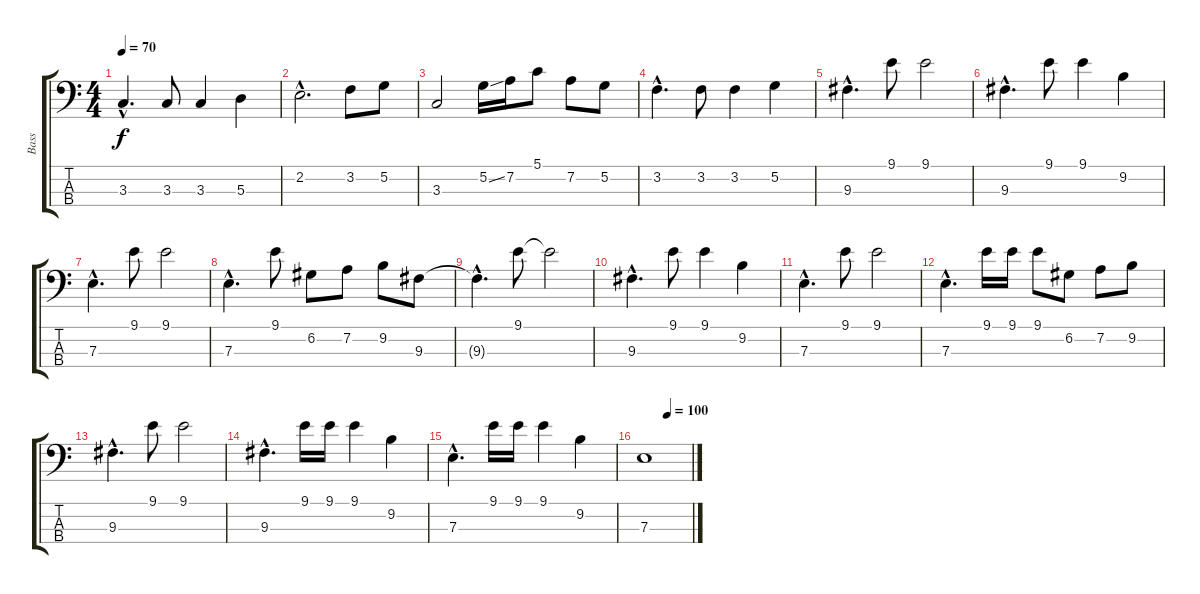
\track ("Bass" "Bass") {instrument electricbassfinger}
\staff {score tabs}
\tuning (G2 D2 A1 E1) {hide}
\ts (4 4)
\tempo 70
\clef f4
\ks c
3.3{hac}.4{d dy f} 3.3.8 3.3.4 5.3.4 |
2.2{hac}.2{d} 3.2.8 5.2.8 |
3.3.2 5.2{ss}.16 7.2.16 5.1.8 7.2.8 5.2.8 |
3.2{hac}.4{d} 3.2.8 3.2.4 5.2.4 |
9.3{hac}.4{d} 9.1.8 9.1.2 |
9.3{hac}.4{d} 9.1.8 9.1.4 9.2.4 |
7.3{hac}.4{d} 9.1.8 9.1.2 |
7.3{hac}.4{d} 9.1.8 6.2.8 7.2.8 9.2.8 9.3.8 |
9.3{hac t}.4{d} 9.1.8 9.1{t}.2 |
9.3{hac}.4{d} 9.1.8 9.1.4 9.2.4 |
7.3{hac}.4{d} 9.1.8 9.1.2 |
7.3{hac}.4{d} 9.1.16 9.1.16 9.1.8 6.2.8 7.2.8 9.2.8 |
9.3{hac}.4{d} 9.1.8 9.1.2 |
9.3{hac}.4{d} 9.1.16 9.1.16 9.1.4 9.2.4 |
7.3{hac}.4{d} 9.1.16 9.1.16 9.1.4 9.2.4 |
\tempo (100 0.5)
7.3.1
